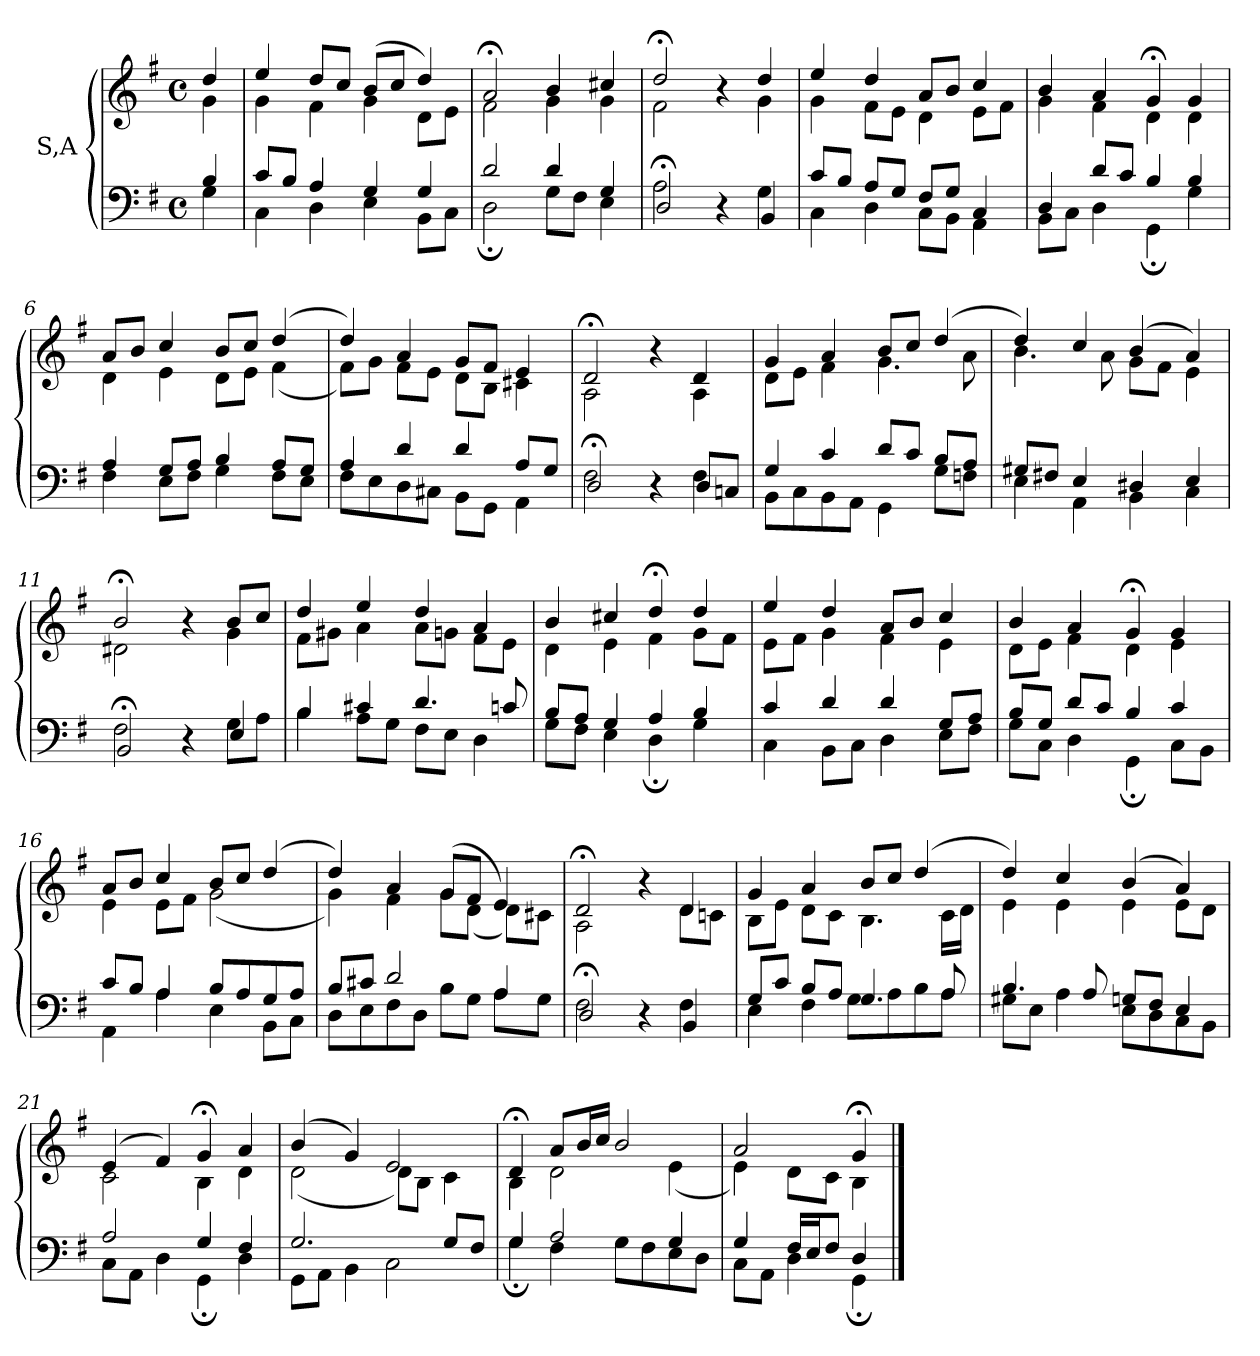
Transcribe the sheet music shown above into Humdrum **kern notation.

**kern	**kern
*part1	*part1
*staff2	*staff1
*I"S,A	*
!!LO:PB:g=z
*clefF4	*clefG2
*k[f#]	*k[f#]
*M4/4	*M4/4
*met(c)	*met(c)
=	=
*^	*^
4B	4G	4dd	4g
=1	=1	=1	=1
8cL	4C	4ee	4g
8BJ	.	.	.
4A	4D	8ddL	4f#
.	.	8ccJ	.
4G	4E	(>8bL	4g
.	.	8ccJ	.
4G	8BBL	4dd)	8dL
.	8CJ	.	8eJ
=2	=2	=2	=2
2d	2D;	2a;<	2f#
4d	8GL	4b	4g
.	8F#J	.	.
4G	4E	4cc#X	4g
=3	=3	=3	=3
*	*^	*	*^
2ryy	2A	2D;	2dd;<	2f#	2ryy
4ryy	4r	4ryy	4r	4ryy	4ryy
4ryy	4G	4BB	4dd	4g	4ryy
*	*v	*v	*	*	*
*	*	*	*v	*v
=4	=4	=4	=4
8cL	4C	4ee	4g
8BJ	.	.	.
8AL	4D	4dd	8f#L
8GJ	.	.	8eJ
8F#L	8CL	8aL	4d
8GJ	8BBJ	8bJ	.
4C	4AA	4cc	8eL
.	.	.	8f#J
=5	=5	=5	=5
4D	8BBL	4b	4g
.	8CJ	.	.
8dL	4D	4a	4f#
8cJ	.	.	.
4B	4GG;	4g;<	4d
4B	4G	4g	4d
!!LO:LB:g=z	!!
=6	=6	=6	=6
4A	4F#	8aL	4d
.	.	8bJ	.
8GL	8EL	4cc	4e
8AJ	8F#J	.	.
4B	4G	8bL	8dL
.	.	8ccJ	8eJ
8AL	8F#L	(>4dd	(<4f#
8GJ	8EJ	.	.
=7	=7	=7	=7
4A	8F#L	4dd)	8f#L)
.	8E	.	8gJ
4d	8D	4a	8f#L
.	8C#XJ	.	8eJ
4d	8BBL	8gL	8dL
.	8GGJ	8f#J	8BJ
8AL	4AA	4e	4c#X
8GJ	.	.	.
=8	=8	=8	=8
*	*^	*	*^
2ryy	2F#	2D;	2d;<	2A	2ryy
4ryy	4r	4ryy	4r	4ryy	4ryy
4ryy	4F#	8DL	4d	4A	4ryy
.	.	8CnJ	.	.	.
*	*v	*v	*	*	*
*	*	*	*v	*v
=9	=9	=9	=9
4G	8BBL	4g	8dL
.	8C	.	8eJ
4c	8BB	4a	4f#
.	8AAJ	.	.
8dL	4GG	8bL	4.g
8cJ	.	8ccJ	.
8BL	8GL	(>4dd	.
8AJ	8FnJ	.	8a
=10	=10	=10	=10
8G#XL	4E	4dd)	4.b
8F#XJ	.	.	.
4E	4AA	4cc	.
.	.	.	8a
4D#X	4BB	(>4b	8gL
.	.	.	8f#J
4E	4C	4a)	4e
!!LO:LB:g=z
=11	=11	=11	=11
*	*^	*	*^
2ryy	2F#	2BB;	2b;<	2d#X	2ryy
4ryy	4r	4ryy	4r	4ryy	4ryy
4ryy	8GL	4E	8bL	4g	4ryy
.	8AJ	.	8ccJ	.	.
*	*v	*v	*	*	*
*	*	*	*v	*v
=12	=12	=12	=12
4B	4B	4dd	8f#L
.	.	.	8g#XJ
4c#X	8AL	4ee	4a
.	8GJ	.	.
4.d	8F#L	4dd	8aL
.	8EJ	.	8gnJ
.	4D	4a	8f#L
8cn	.	.	8eJ
=13	=13	=13	=13
8BL	8GL	4b	4d
8AJ	8F#J	.	.
4G	4E	4cc#X	4e
4A	4D;	4dd;<	4f#
4B	4G	4dd	8gL
.	.	.	8f#J
=14	=14	=14	=14
4c	4C	4ee	8eL
.	.	.	8f#J
4d	8BBL	4dd	4g
.	8CJ	.	.
4d	4D	8aL	4f#
.	.	8bJ	.
8GL	8EL	4cc	4e
8AJ	8F#J	.	.
=15	=15	=15	=15
8BL	8GL	4b	8dL
8GJ	8CJ	.	8eJ
8dL	4D	4a	4f#
8cJ	.	.	.
4B	4GG;	4g;<	4d
4c	8CL	4g	4e
.	8BBJ	.	.
!!LO:LB:g=z	!!
=16	=16	=16	=16
8cL	4AA	8aL	4e
8BJ	.	8bJ	.
4A	4A	4cc	8eL
.	.	.	8f#J
8BL	4E	8bL	(<2g
8A	.	8ccJ	.
8G	8BBL	(>4dd	.
8AJ	8CJ	.	.
=17	=17	=17	=17
8BL	8DL	4dd)	4g)
8c#XJ	8E	.	.
2d	8F#	4a	4f#
.	8DJ	.	.
.	8BL	(>8gL	8gL
.	8GJ	8f#J	(<8dJ
4A	8AL	4e)	8dL)
.	8GJ	.	8c#XJ
=18	=18	=18	=18
*	*^	*	*^
2ryy	2F#	2D;	2d;<	2A	2ryy
4ryy	4r	4ryy	4r	4ryy	4ryy
4ryy	4F#	4BB	4d	8dL	4ryy
.	.	.	.	8cnJ	.
*	*v	*v	*	*	*
*	*	*	*v	*v
=19	=19	=19	=19
8GL	4E	4g	8BL
8cJ	.	.	8eJ
8BL	4F#	4a	8dL
8AJ	.	.	8cJ
4.G	8GL	8bL	4.B
.	8A	8ccJ	.
.	8B	(>4dd	.
8A	8AJ	.	16cLL
.	.	.	16dJJ
!!LO:LB:g=z	!!
=20	=20	=20	=20
4.B	8G#XL	4dd)	4e
.	8EJ	.	.
.	4A	4cc	4e
8A	.	.	.
8GnL	8EL	(>4b	4e
8F#J	8D	.	.
4E	8C	4a)	8eL
.	8BBJ	.	8dJ
=21	=21	=21	=21
2A	8CL	(>4e	2c
.	8AAJ	.	.
.	4D	4f#)	.
4G	4GG;	4g;<	4B
4F#	4D	4a	4d
=22	=22	=22	=22
2.G	8GGL	(>4b	(<2d
.	8AAJ	.	.
.	4BB	4g)	.
.	2C	2e	8dL)
.	.	.	8BJ
8GL	.	.	4c
8F#J	.	.	.
=23	=23	=23	=23
4G	4G;	4d;<	4B
2A	4F#	8aL	2d
.	.	16bL	.
.	.	16ccJJ	.
.	8GL	2b	.
.	8F#	.	.
4G	8E	.	(<4e
.	8DJ	.	.
=24	=24	=24	=24
4G	8CL	2a	4e)
.	8AAJ	.	.
16F#LL	4D	.	8dL
16EJ	.	.	.
8F#J	.	.	8cJ
4D	4GG;	4g;<	4B
*v	*v	*	*
*	*v	*v
==	==
*-	*-
